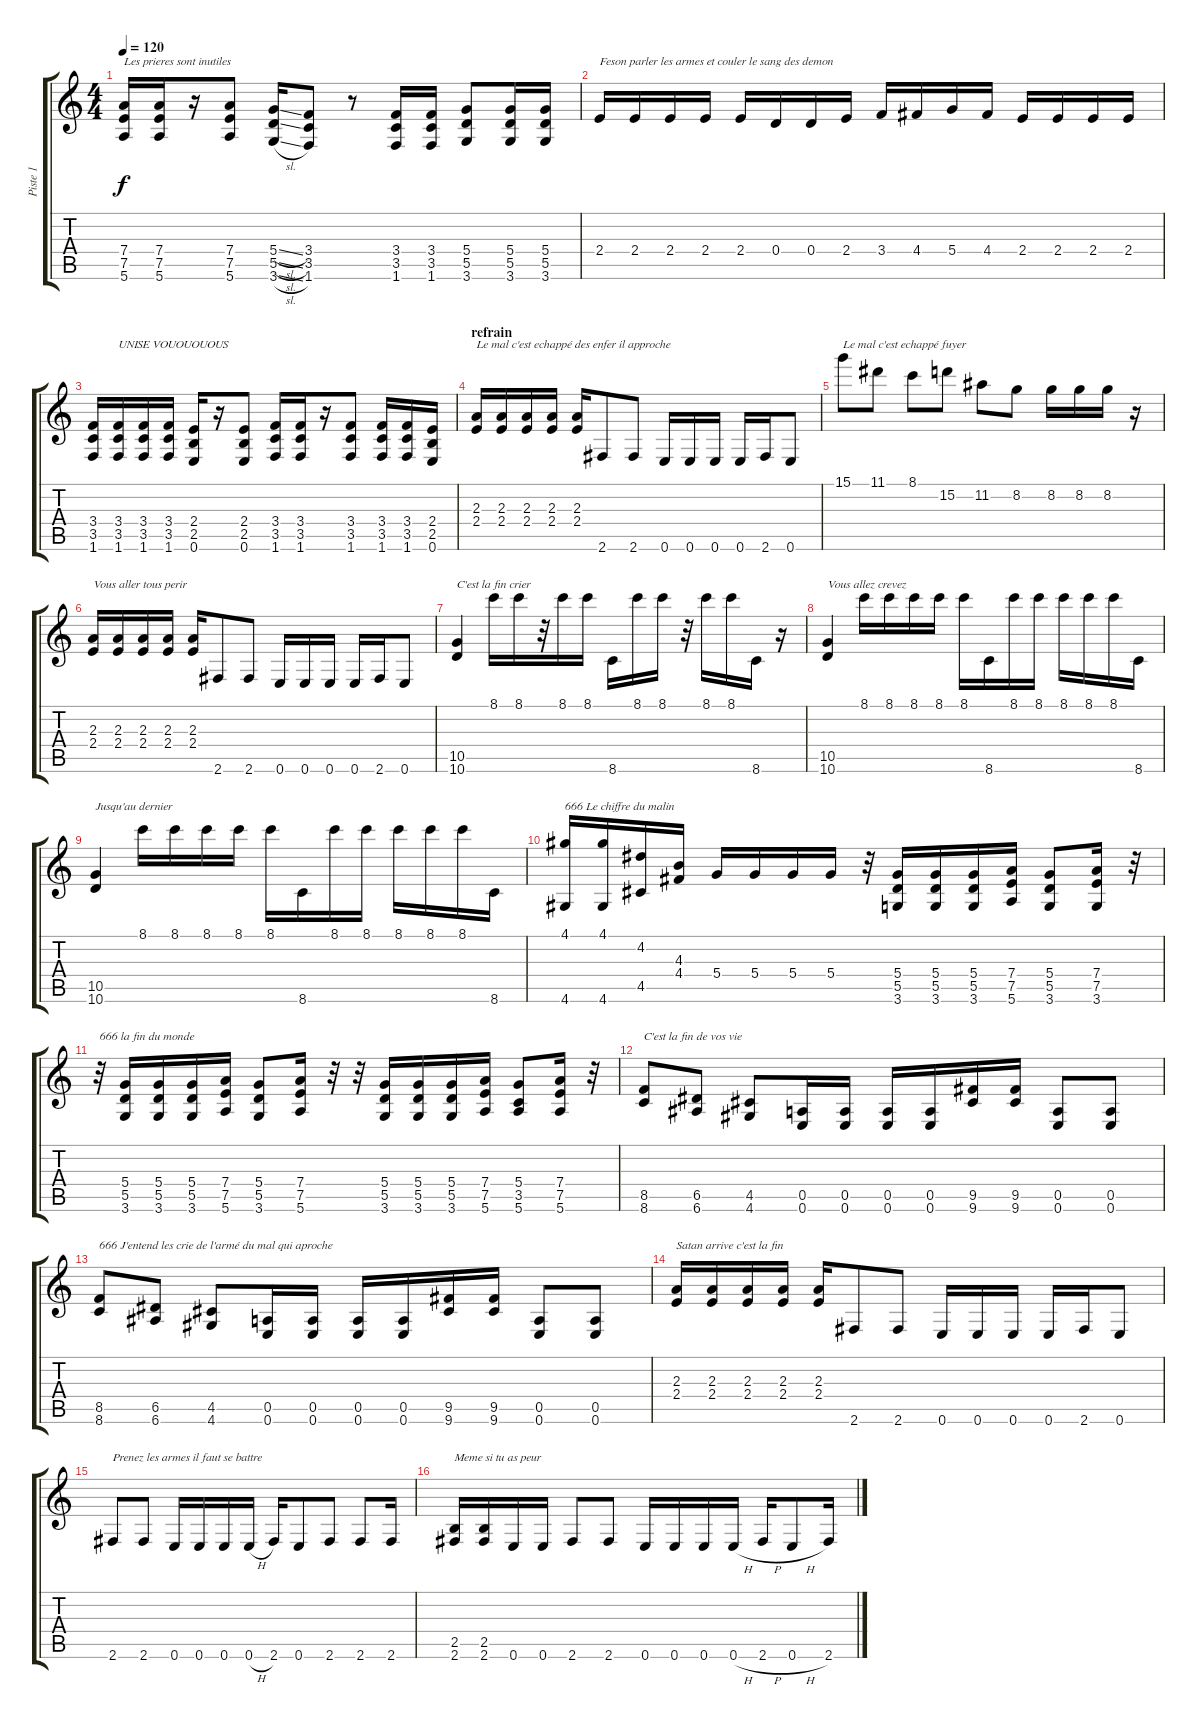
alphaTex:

\track ("Piste 1" "Piste 1") {instrument distortionguitar}
\staff {score tabs}
\tuning (E4 B3 G3 D3 A2 E2) {hide}
\ts (4 4)
\tempo 120
\clef g2
\ks c
(7.4 7.5 5.6).16{txt "Les prieres sont inutiles" dy f} (7.4 7.5 5.6).16 r.16 (7.4 7.5 5.6).8 (5.4{sl} 5.5{sl} 3.6{sl}).16 (3.4 3.5 1.6).8 r.8 (3.4 3.5 1.6).16 (3.4 3.5 1.6).16 (5.4 5.5 3.6).8 (5.4 5.5 3.6).16 (5.4 5.5 3.6).16 |
2.4.16{txt "Feson parler les armes et couler le sang des demon"} 2.4.16 2.4.16 2.4.16 2.4.16 0.4.16 0.4.16 2.4.16 3.4.16 4.4.16 5.4.16 4.4.16 2.4.16 2.4.16 2.4.16 2.4.16 |
(3.4 3.5 1.6).16 (3.4 3.5 1.6).16{txt "UNISE VOUOUOUOUS"} (3.4 3.5 1.6).16 (3.4 3.5 1.6).16 (2.4 2.5 0.6).16 r.16 (2.4 2.5 0.6).8 (3.4 3.5 1.6).16 (3.4 3.5 1.6).16 r.16 (3.4 3.5 1.6).8 (3.4 3.5 1.6).16 (3.4 3.5 1.6).16 (2.4 2.5 0.6).16 |
\section ("" "refrain")
(2.3 2.4).16{txt "Le mal c'est echappé des enfer il approche"} (2.3 2.4).16 (2.3 2.4).16 (2.3 2.4).16 (2.3 2.4).16 2.6.8 2.6.8 0.6.16 0.6.16 0.6.16 0.6.16 2.6.16 0.6.8 |
15.1.8{txt "Le mal c'est echappé fuyer"} 11.1.8 8.1.8 15.2.8 11.2.8 8.2.8 8.2.16 8.2.16 8.2.16 r.16 |
(2.3 2.4).16{txt "Vous aller tous perir"} (2.3 2.4).16 (2.3 2.4).16 (2.3 2.4).16 (2.3 2.4).16 2.6.8 2.6.8 0.6.16 0.6.16 0.6.16 0.6.16 2.6.16 0.6.8 |
(10.5 10.6).4{txt "C'est la fin crier"} 8.1.16 8.1.16 r.32 8.1.16 8.1.16 8.6.16 8.1.16 8.1.16 r.32 8.1.16 8.1.16 8.6.16 r.16 |
(10.5 10.6).4{txt "Vous allez crevez"} 8.1.16 8.1.16 8.1.16 8.1.16 8.1.16 8.6.16 8.1.16 8.1.16 8.1.16 8.1.16 8.1.16 8.6.16 |
(10.5 10.6).4{txt "Jusqu'au dernier"} 8.1.16 8.1.16 8.1.16 8.1.16 8.1.16 8.6.16 8.1.16 8.1.16 8.1.16 8.1.16 8.1.16 8.6.16 |
(4.1 4.6).16{txt "666 Le chiffre du malin"} (4.1 4.6).16 (4.2 4.5).16 (4.3 4.4).16 5.4.16 5.4.16 5.4.16 5.4.16 r.32 (5.4 5.5 3.6).16 (5.4 5.5 3.6).16 (5.4 5.5 3.6).16 (7.4 7.5 5.6).16 (5.4 5.5 3.6).8 (7.4 7.5 3.6).16 r.32 |
r.32{txt "666 la fin du monde"} (5.4 5.5 3.6).16 (5.4 5.5 3.6).16 (5.4 5.5 3.6).16 (7.4 7.5 5.6).16 (5.4 5.5 3.6).8 (7.4 7.5 5.6).16 r.32 r.32 (5.4 5.5 3.6).16 (5.4 5.5 3.6).16 (5.4 5.5 3.6).16 (7.4 7.5 5.6).16 (5.4 3.5 5.6).8 (7.4 7.5 5.6).16 r.32 |
(8.5 8.6).8{txt "C'est la fin de vos vie"} (6.5 6.6).8 (4.5 4.6).8 (0.5 0.6).16 (0.5 0.6).16 (0.5 0.6).16 (0.5 0.6).16 (9.5 9.6).16 (9.5 9.6).16 (0.5 0.6).8 (0.5 0.6).8 |
(8.5 8.6).8{txt "666 J'entend les crie de l'armé du mal qui aproche"} (6.5 6.6).8 (4.5 4.6).8 (0.5 0.6).16 (0.5 0.6).16 (0.5 0.6).16 (0.5 0.6).16 (9.5 9.6).16 (9.5 9.6).16 (0.5 0.6).8 (0.5 0.6).8 |
(2.3 2.4).16{txt "Satan arrive c'est la fin"} (2.3 2.4).16 (2.3 2.4).16 (2.3 2.4).16 (2.3 2.4).16 2.6.8 2.6.8 0.6.16 0.6.16 0.6.16 0.6.16 2.6.16 0.6.8 |
2.6.8{txt "Prenez les armes il faut se battre"} 2.6.8 0.6.16 0.6.16 0.6.16 0.6{h}.16 2.6.16 0.6.8 2.6.8 2.6.8 2.6.16 |
(2.5 2.6).16{txt "Meme si tu as peur "} (2.5 2.6).16 0.6.16 0.6.16 2.6.8 2.6.8 0.6.16 0.6.16 0.6.16 0.6{h}.16 2.6{h}.16 0.6{h}.8 2.6.16
